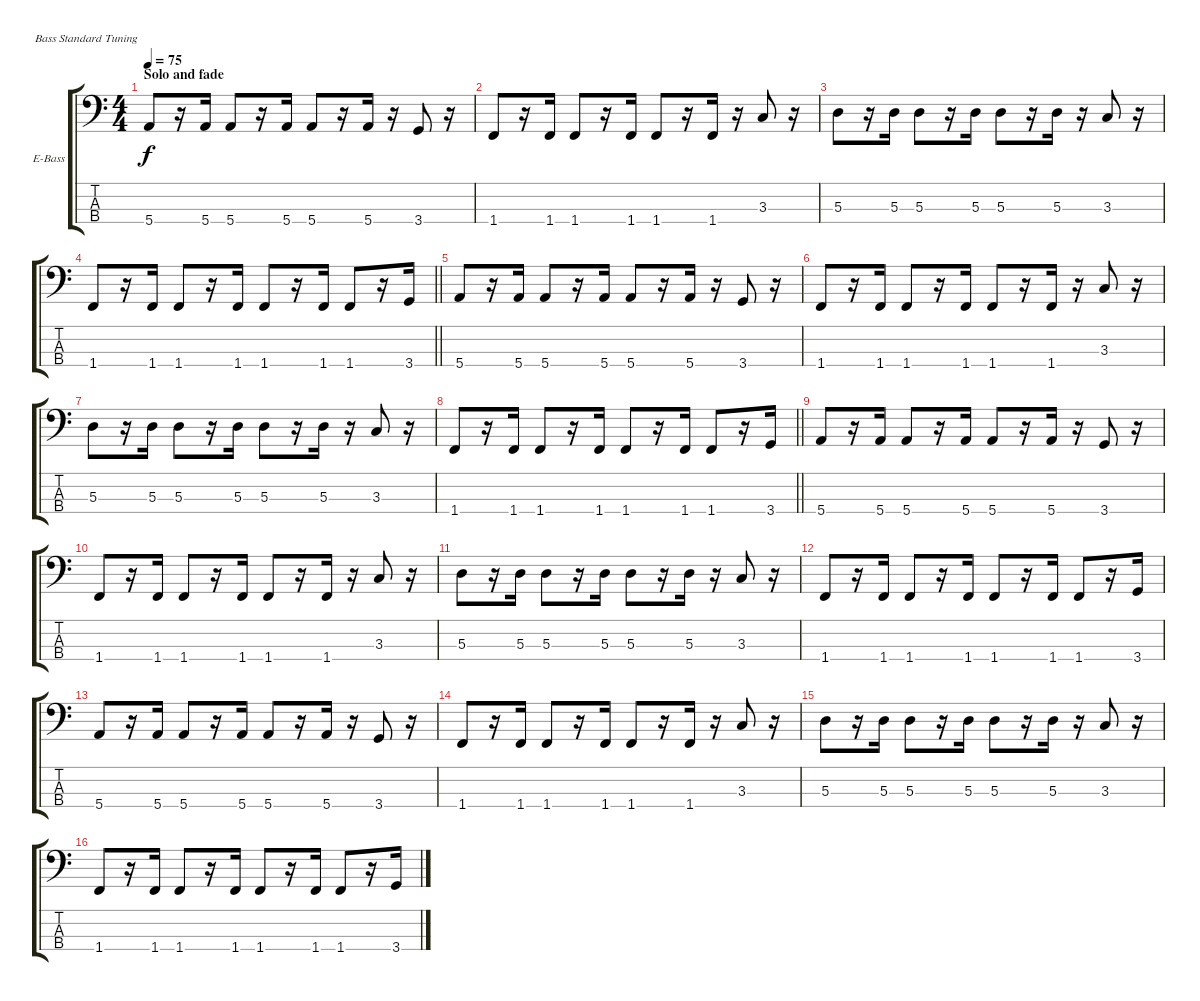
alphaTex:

\bracketExtendMode groupsimilarinstruments
\firstSystemTrackNameOrientation horizontal
\otherSystemsTrackNameOrientation horizontal
\track ("Track 7" "E-Bass") {instrument electricbassfinger}
\staff {score tabs}
\tuning (G2 D2 A1 E1)
\ts (4 4)
\section ("" "Solo and fade")
\tempo 75
\clef f4
\ks c
5.4.8{dy f} r.16 5.4.16 5.4.8 r.16 5.4.16 5.4.8 r.16 5.4.16 r.16 3.4.8 r.16 |
1.4.8 r.16 1.4.16 1.4.8 r.16 1.4.16 1.4.8 r.16 1.4.16 r.16 3.3.8 r.16 |
5.3.8 r.16 5.3.16 5.3.8 r.16 5.3.16 5.3.8 r.16 5.3.16 r.16 3.3.8 r.16 |
\barLineRight lightlight
1.4.8 r.16 1.4.16 1.4.8 r.16 1.4.16 1.4.8 r.16 1.4.16 1.4.8 r.16 3.4.16 |
5.4.8 r.16 5.4.16 5.4.8 r.16 5.4.16 5.4.8 r.16 5.4.16 r.16 3.4.8 r.16 |
1.4.8 r.16 1.4.16 1.4.8 r.16 1.4.16 1.4.8 r.16 1.4.16 r.16 3.3.8 r.16 |
5.3.8 r.16 5.3.16 5.3.8 r.16 5.3.16 5.3.8 r.16 5.3.16 r.16 3.3.8 r.16 |
\barLineRight lightlight
1.4.8 r.16 1.4.16 1.4.8 r.16 1.4.16 1.4.8 r.16 1.4.16 1.4.8 r.16 3.4.16 |
5.4.8 r.16 5.4.16 5.4.8 r.16 5.4.16 5.4.8 r.16 5.4.16 r.16 3.4.8 r.16 |
1.4.8 r.16 1.4.16 1.4.8 r.16 1.4.16 1.4.8 r.16 1.4.16 r.16 3.3.8 r.16 |
5.3.8 r.16 5.3.16 5.3.8 r.16 5.3.16 5.3.8 r.16 5.3.16 r.16 3.3.8 r.16 |
1.4.8 r.16 1.4.16 1.4.8 r.16 1.4.16 1.4.8 r.16 1.4.16 1.4.8 r.16 3.4.16 |
5.4.8 r.16 5.4.16 5.4.8 r.16 5.4.16 5.4.8 r.16 5.4.16 r.16 3.4.8 r.16 |
1.4.8 r.16 1.4.16 1.4.8 r.16 1.4.16 1.4.8 r.16 1.4.16 r.16 3.3.8 r.16 |
5.3.8 r.16 5.3.16 5.3.8 r.16 5.3.16 5.3.8 r.16 5.3.16 r.16 3.3.8 r.16 |
1.4.8 r.16 1.4.16 1.4.8 r.16 1.4.16 1.4.8 r.16 1.4.16 1.4.8 r.16 3.4.16
